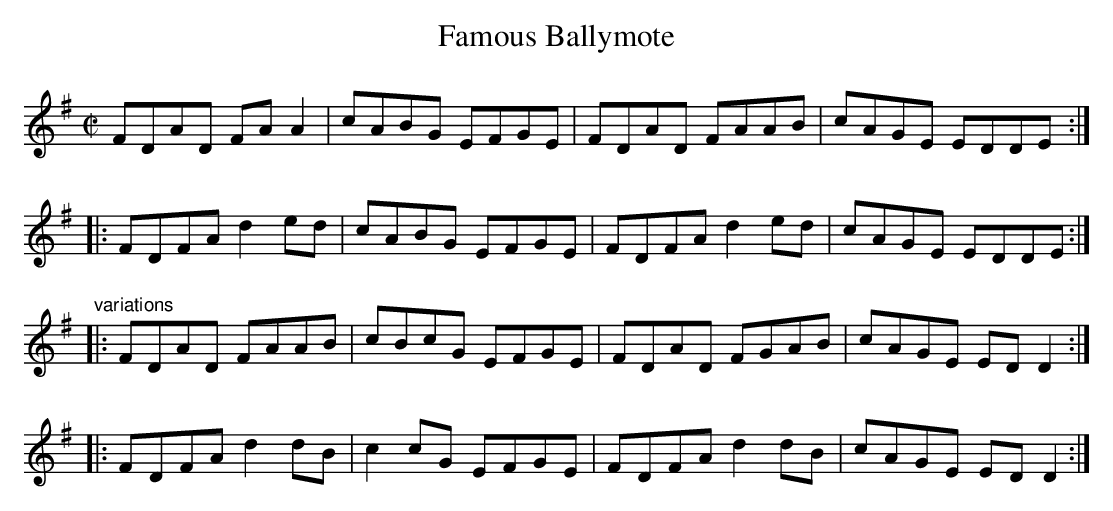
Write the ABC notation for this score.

X:1
T:Famous Ballymote
M:C|
K:Dmix
FDAD FAA2|cABG EFGE|FDAD FAAB|cAGE EDDE:|
|:FDFA d2ed|cABG EFGE|FDFA d2ed|cAGE EDDE:|
"variations"
|:FDAD FAAB|cBcG EFGE|FDAD FGAB|cAGE EDD2:|
|:FDFA d2dB|c2cG EFGE|FDFA d2dB|cAGE EDD2:|
